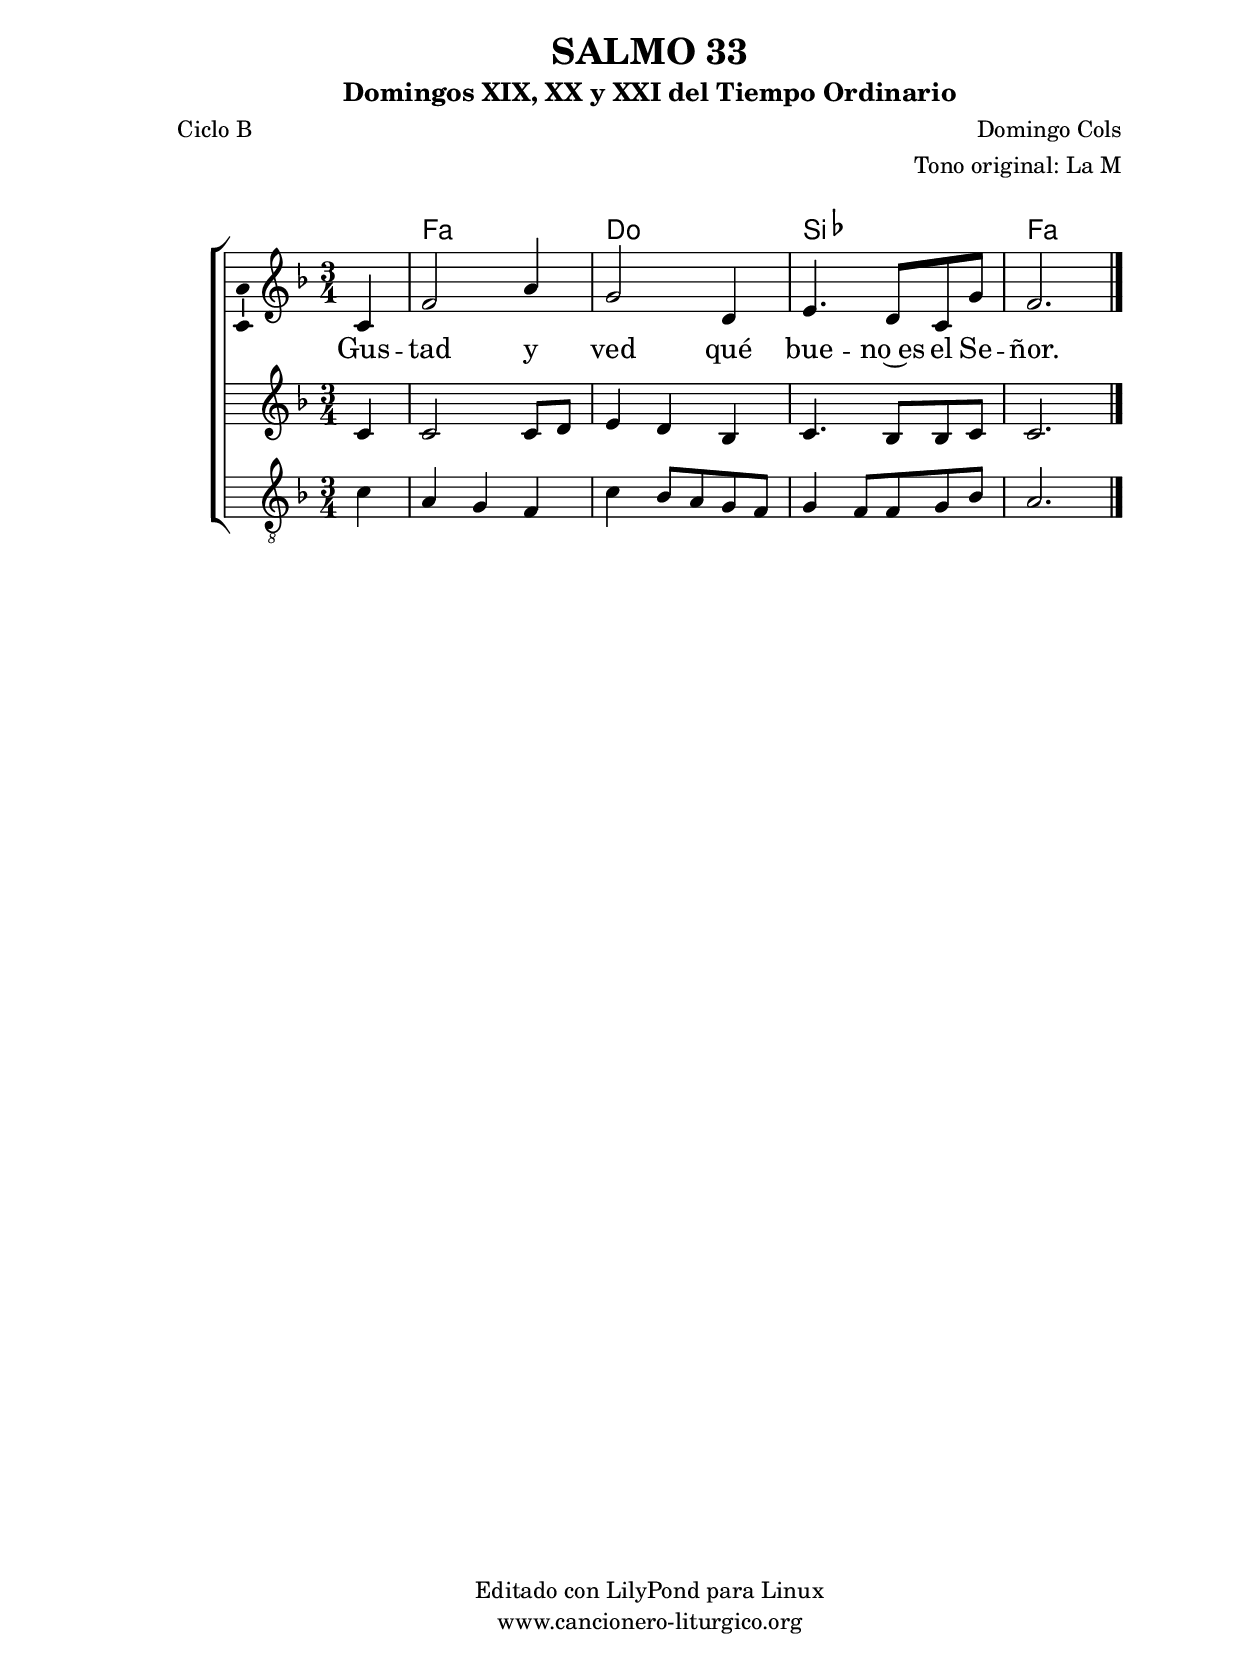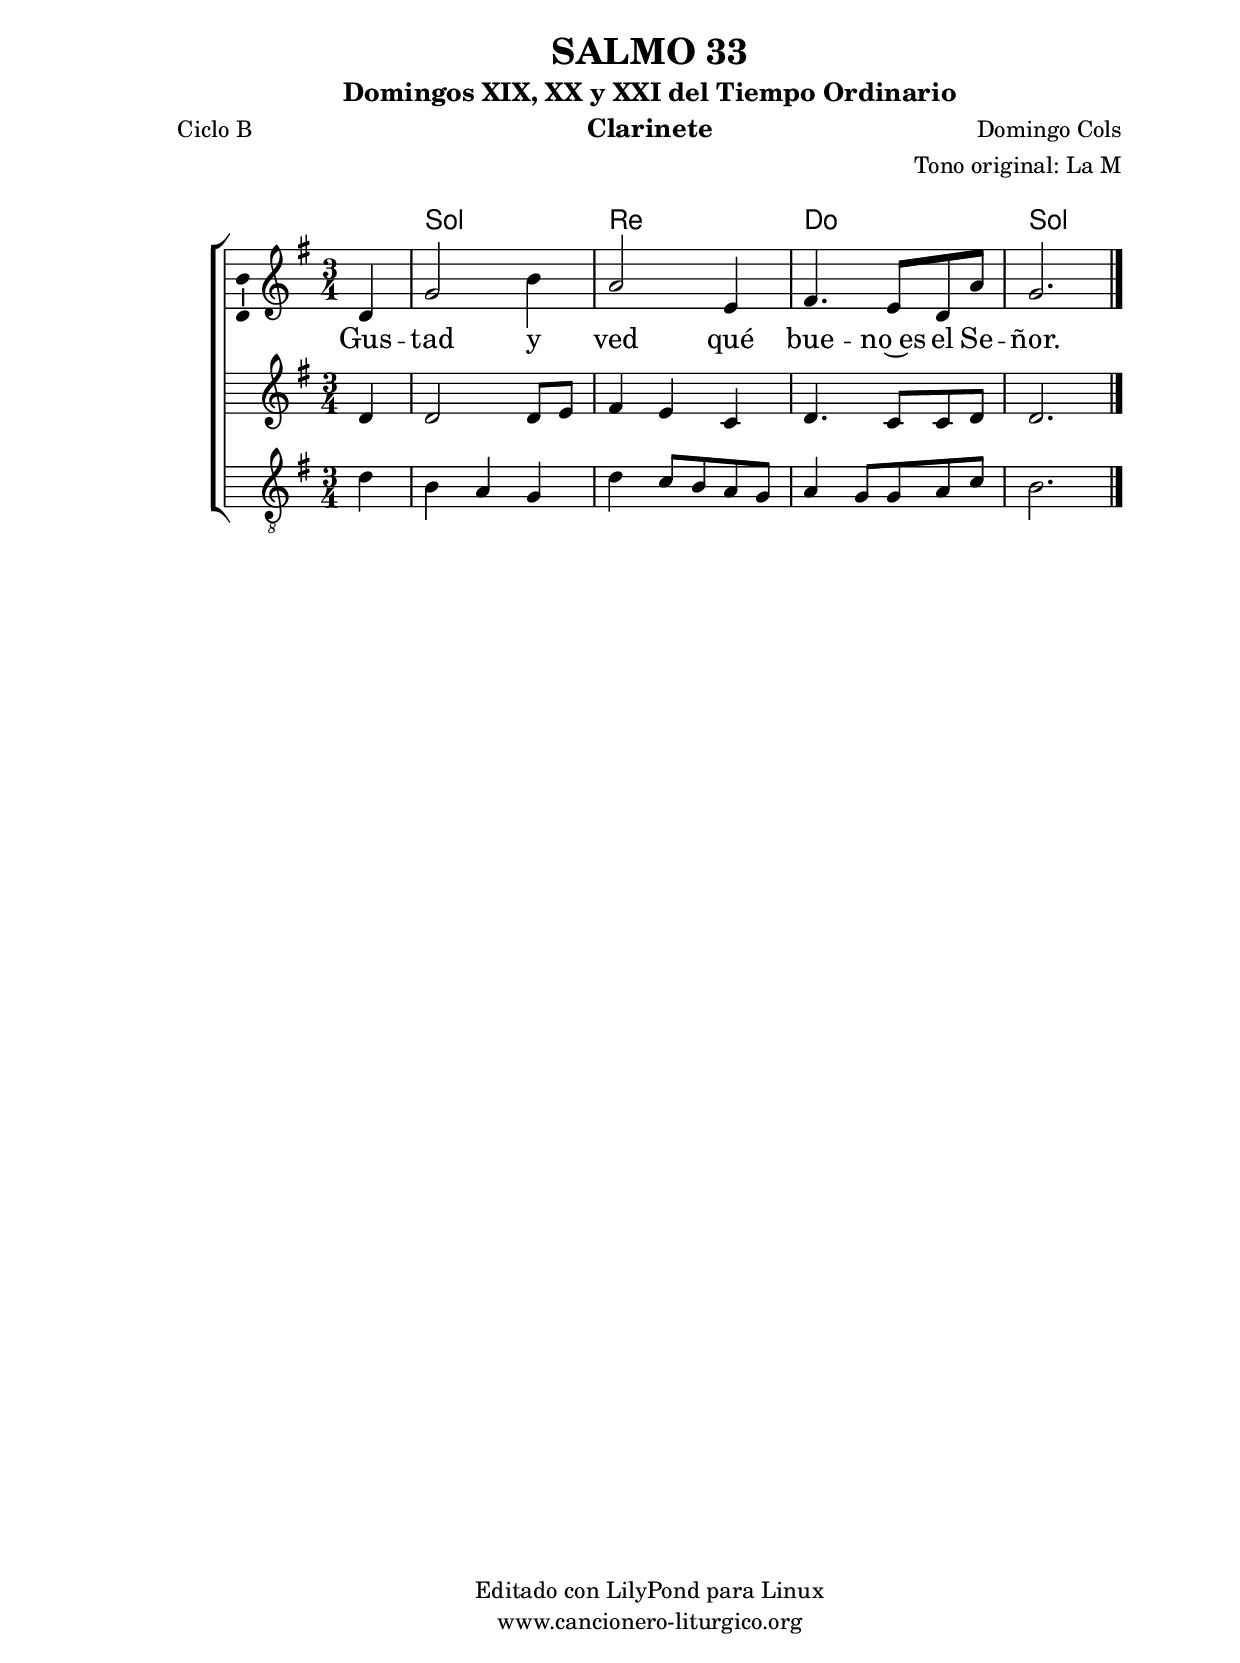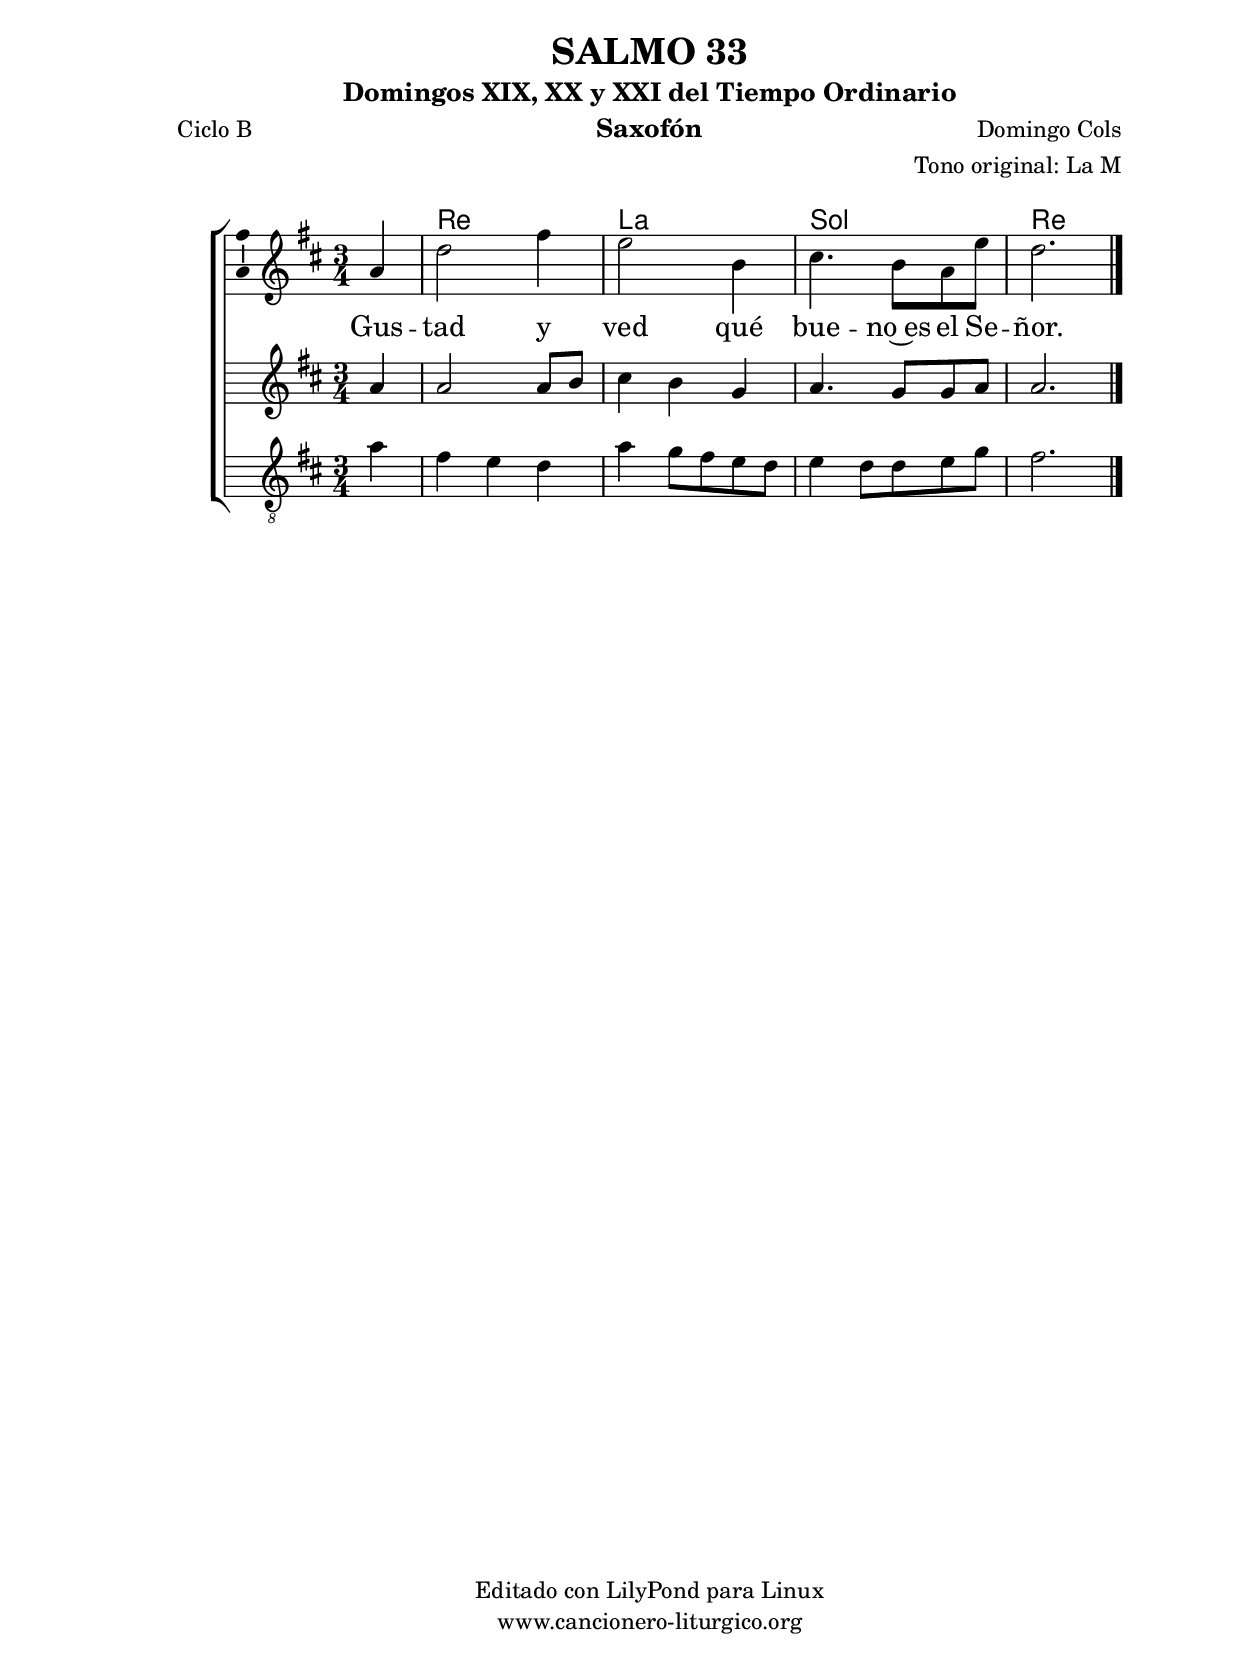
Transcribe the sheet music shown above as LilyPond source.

%
%para convertir .midi en .wav:
%timidity filename.midi -Ow -o finename.wav
%
%
%Para convertir de .wav a .mp3:
%lame -h -m j filename.wav
%
%
%para escuchar el midi:
%timidity nombrefichero.midi
%


%versión de lilypond para la que se ha escrito esta partitura:
\version "2.16.0"

	%Tamaño papel
	#(set-default-paper-size "a4")
	%Tamaño partitura
	#(set-global-staff-size 20)
	%No responde al pulsar sobre una nota
	#(ly:set-option 'point-and-click #f)

%parámetros del encabezamiento:
\header {
	title = "SALMO 33"
	subtitle = "Domingos XIX, XX y XXI del Tiempo Ordinario"
	composer = "Domingo Cols"
	poet = "Ciclo B"
	meter = ""
	arranger = "Tono original: La M"
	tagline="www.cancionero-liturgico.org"
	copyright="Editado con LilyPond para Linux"
	tiempo = "Ordinario"
	usos = "Salmo"
	letra = "Gustad y ved qué bueno es el Señor."
	}

%parámetros asociados al papel:
\paper  {
	oddHeaderMarkup = \markup {\fill-line { \on-the-fly #not-first-page \fromproperty #'header:title \on-the-fly #not-first-page \fromproperty #'header:composer }}
	evenHeaderMarkup = \markup {\fill-line { \fromproperty #'header:composer \fromproperty #'header:title }}
	#(set-paper-size "a4")
	print-page-number = ##f
	first-page-number = 1
	print-first-page-number = ##f
%	head-separation = 3.0 \cm
	top-margin = 2.0 \cm
	bottom-margin = 0.5\cm
%%%	bottom-margin = -1.0\cm
	left-margin = 3.0 \cm
	line-width = 16.0 \cm 
	indent = 8\mm
	interscoreline = 2.\mm
	between-system-space = 15\mm
%	para que las partituras no llenen la hoja:
	ragged-bottom = ##t
%	idem para la última hoja:
	ragged-last-bottom = ##f
%	para que las partituras llenen el ancho del papel:
	ragged-last = ##f
	after-title-space = 2.5 \cm
%page-count=1
%system-count=8

	%Flexible Vertical Spacing
%	markup-markup-spacing =
%	#'((basic-distance . 15) (minimum-distance . 15) (padding . 3))
	markup-system-spacing =
	#'((basic-distance . 15) (minimum-distance . 15) (padding . 3))
	system-system-spacing =
	#'((basic-distance . 15) (minimum-distance . 15) (padding . 3))
	score-system-spacing =
	#'((basic-distance . 15) (minimum-distance . 15) (padding . 5))
%	top-system-spacing = % header
%	#'((basic-distance . 8) (minimum-distance . 0) (padding . 3))
%	top-markup-spacing =
%	#'((basic-distance . 20) (minimum-distance . 20) (padding . 3))
	last-bottom-spacing = % footer
	#'((basic-distance . 5) (minimum-distance . 5) (padding . 3))
%	score-markup-spacing =
%	#'((basic-distance . 16) (minimum-distance . 13) (padding . 3))

	}


%parámetros que afectan a toda la partitura:
global =  {
	%clave de sol (G):
	\clef G
	%armadura:
	\transpose a f
	\key a \major
	\tempo 4=120
	\set Score.tempoHideNote = ##t
	}


acordes = {
	\italianChords
	\chordmode {
	\transpose a f
{

s4
a2. e d a

	}
	}
}


melodia = 
	\transpose a f
{
	\relative c'{
	\time 3/4

\partial4
e4
a2 cis4
b2 fis4
gis4. fis8 e b'
a2.

	\bar "|."
	}
	}

melodiados = 
	\transpose a f
{
	\relative c'{
	\time 3/4

\partial4
e4
e2 e8 fis
gis4 fis d
e4. d8 d e
e2.

	\bar "|."
	}
	}


melodiatres = 
	\transpose a f
{
%Cambio de clave
\clef "G_8"
	\relative c'{
	\time 3/4

\partial4
e4
cis4 b a
e'4 d8 cis b a
b4 a8 a b d
cis2.

	\bar "|."
	}
	}


texto = \lyricmode {
Gus -- tad y ved qué bue -- no~es el Se -- ñor.
	}


acordesStaff = \context ChordNames = acordesStaff <<
	\set chordChanges = ##t
	\acordes
	>>


vozStaff = \context Voice = vozStaff
\with {\consists "Ambitus_engraver"}
<<
%	\set Staff.instrumentName = ""
%	\set Staff.shortInstrumentName = ""
%	\set Staff.midiInstrument = #"clarinet"
%	\set Staff.midiInstrument = #"cello"
%	\set Staff.midiInstrument = #"flute"
	\set Staff.midiInstrument = #"electric guitar (jazz)"
%	\set Staff.midiInstrument = #"english horn"
%	\set Staff.midiInstrument = #"violin"
%	\set Staff.midiInstrument = #"glockenspiel"
	\set Staff.midiMinimumVolume = #0.7
	\set Staff.midiMaximumVolume = #0.9
	\global
	\melodia
	>>

vozdosStaff = \context Voice = vozdosStaff
<<
%	\set Staff.instrumentName = "Clarinete 1"
%	\set Staff.shortInstrumentName = "C"
	\override Staff.StaffSymbol #'staff-space = #(magstep -0.35)
	\set Staff.midiInstrument = #"english horn"
	\set Staff.midiMinimumVolume = #0.4
	\set Staff.midiMaximumVolume = #0.5
	\global
	\melodiados
	>>

voztresStaff = \context Voice = voztresStaff
<<
%	\set Staff.instrumentName = "Saxofón"
%	\set Staff.shortInstrumentName = "S"
	\override Staff.StaffSymbol #'staff-space = #(magstep -0.35)
	\set Staff.midiInstrument = #"violin"
	\set Staff.midiMinimumVolume = #0.4
	\set Staff.midiMaximumVolume = #0.5
%Cambio tono para saxofón (DESDE tono de clarinete)
%El segundo comando escribe la partitura en el tono del saxofón
%El primer comando hace que el fichero midi, a pesar de lo anterior, suene en el mismo tono que el resto de la partitura
%%%%%%\transposition f'
%%%%%%\transpose d a,
{
	\global
	\melodiatres
}
	>>

textoStaff = \context Lyrics = textoStaff <<
	\lyricsto vozStaff \texto
	>>


\book {
	\score {
		\context ChoirStaff {
%			\override StaffGroup.SystemStartBracket #'collapse-height = #1
%			\override Score.SystemStartBar #'collapse-height = #1
			<<
			\acordesStaff
			\vozStaff
			\textoStaff
			\vozdosStaff
			\voztresStaff
			>>
			}
		\layout {
	    		\context {
				\Lyrics
				\override LyricText #'font-size = #2
				}
	   		 \context {
				\Score
				%fontSize = #3
				\override StaffSymbol #'staff-space = #(magstep +3)
				%\override Beam #'thickness = #0.55
				%\override SpacingSpanner #'spacing-increment = #1.0
				%\override Slur #'height-limit = #1.5
				}
			}
		}
	\score {
		\unfoldRepeats
		\context ChoirStaff {
			<<
			\acordesStaff
			\vozStaff
			\vozdosStaff
			\voztresStaff
			>>
			}
		\midi {
	  		\context {
	  			\Score
				tempoWholesPerMinute = #(ly:make-moment 70 4)
				}
			}
		}
	}

%Partitura para clarinete
#(define output-suffix "C")
\book {
	\header{
		instrument = "Clarinete"
		}
	\score {
		\context ChoirStaff {
%			\override StaffGroup.SystemStartBracket #'collapse-height = #1
%			\override Score.SystemStartBar #'collapse-height = #1
\transpose c d
			<<
			\acordesStaff
			\vozStaff
			\textoStaff
			\vozdosStaff
			\voztresStaff
			>>
			}
		\layout {
	    		\context {
				\Lyrics
				\override LyricText #'font-size = #2
				}
	   		 \context {
				\Score
				%fontSize = #3
				\override StaffSymbol #'staff-space = #(magstep +3)
				%\override Beam #'thickness = #0.55
				%\override SpacingSpanner #'spacing-increment = #1.0
				%\override Slur #'height-limit = #1.5
				}
			}
		}
	}

%Partitura para saxofón
#(define output-suffix "S")
\book {
	\header{
		instrument = "Saxofón"
		}
	\score {
		\context ChoirStaff {
%			\override StaffGroup.SystemStartBracket #'collapse-height = #1
%			\override Score.SystemStartBar #'collapse-height = #1
\transpose c a
			<<
			\acordesStaff
			\vozStaff
			\textoStaff
			\vozdosStaff
			\voztresStaff
			>>
			}
		\layout {
	    		\context {
				\Lyrics
				\override LyricText #'font-size = #2
				}
	   		 \context {
				\Score
				%fontSize = #3
				\override StaffSymbol #'staff-space = #(magstep +3)
				%\override Beam #'thickness = #0.55
				%\override SpacingSpanner #'spacing-increment = #1.0
				%\override Slur #'height-limit = #1.5
				}
			}
		}
	}

